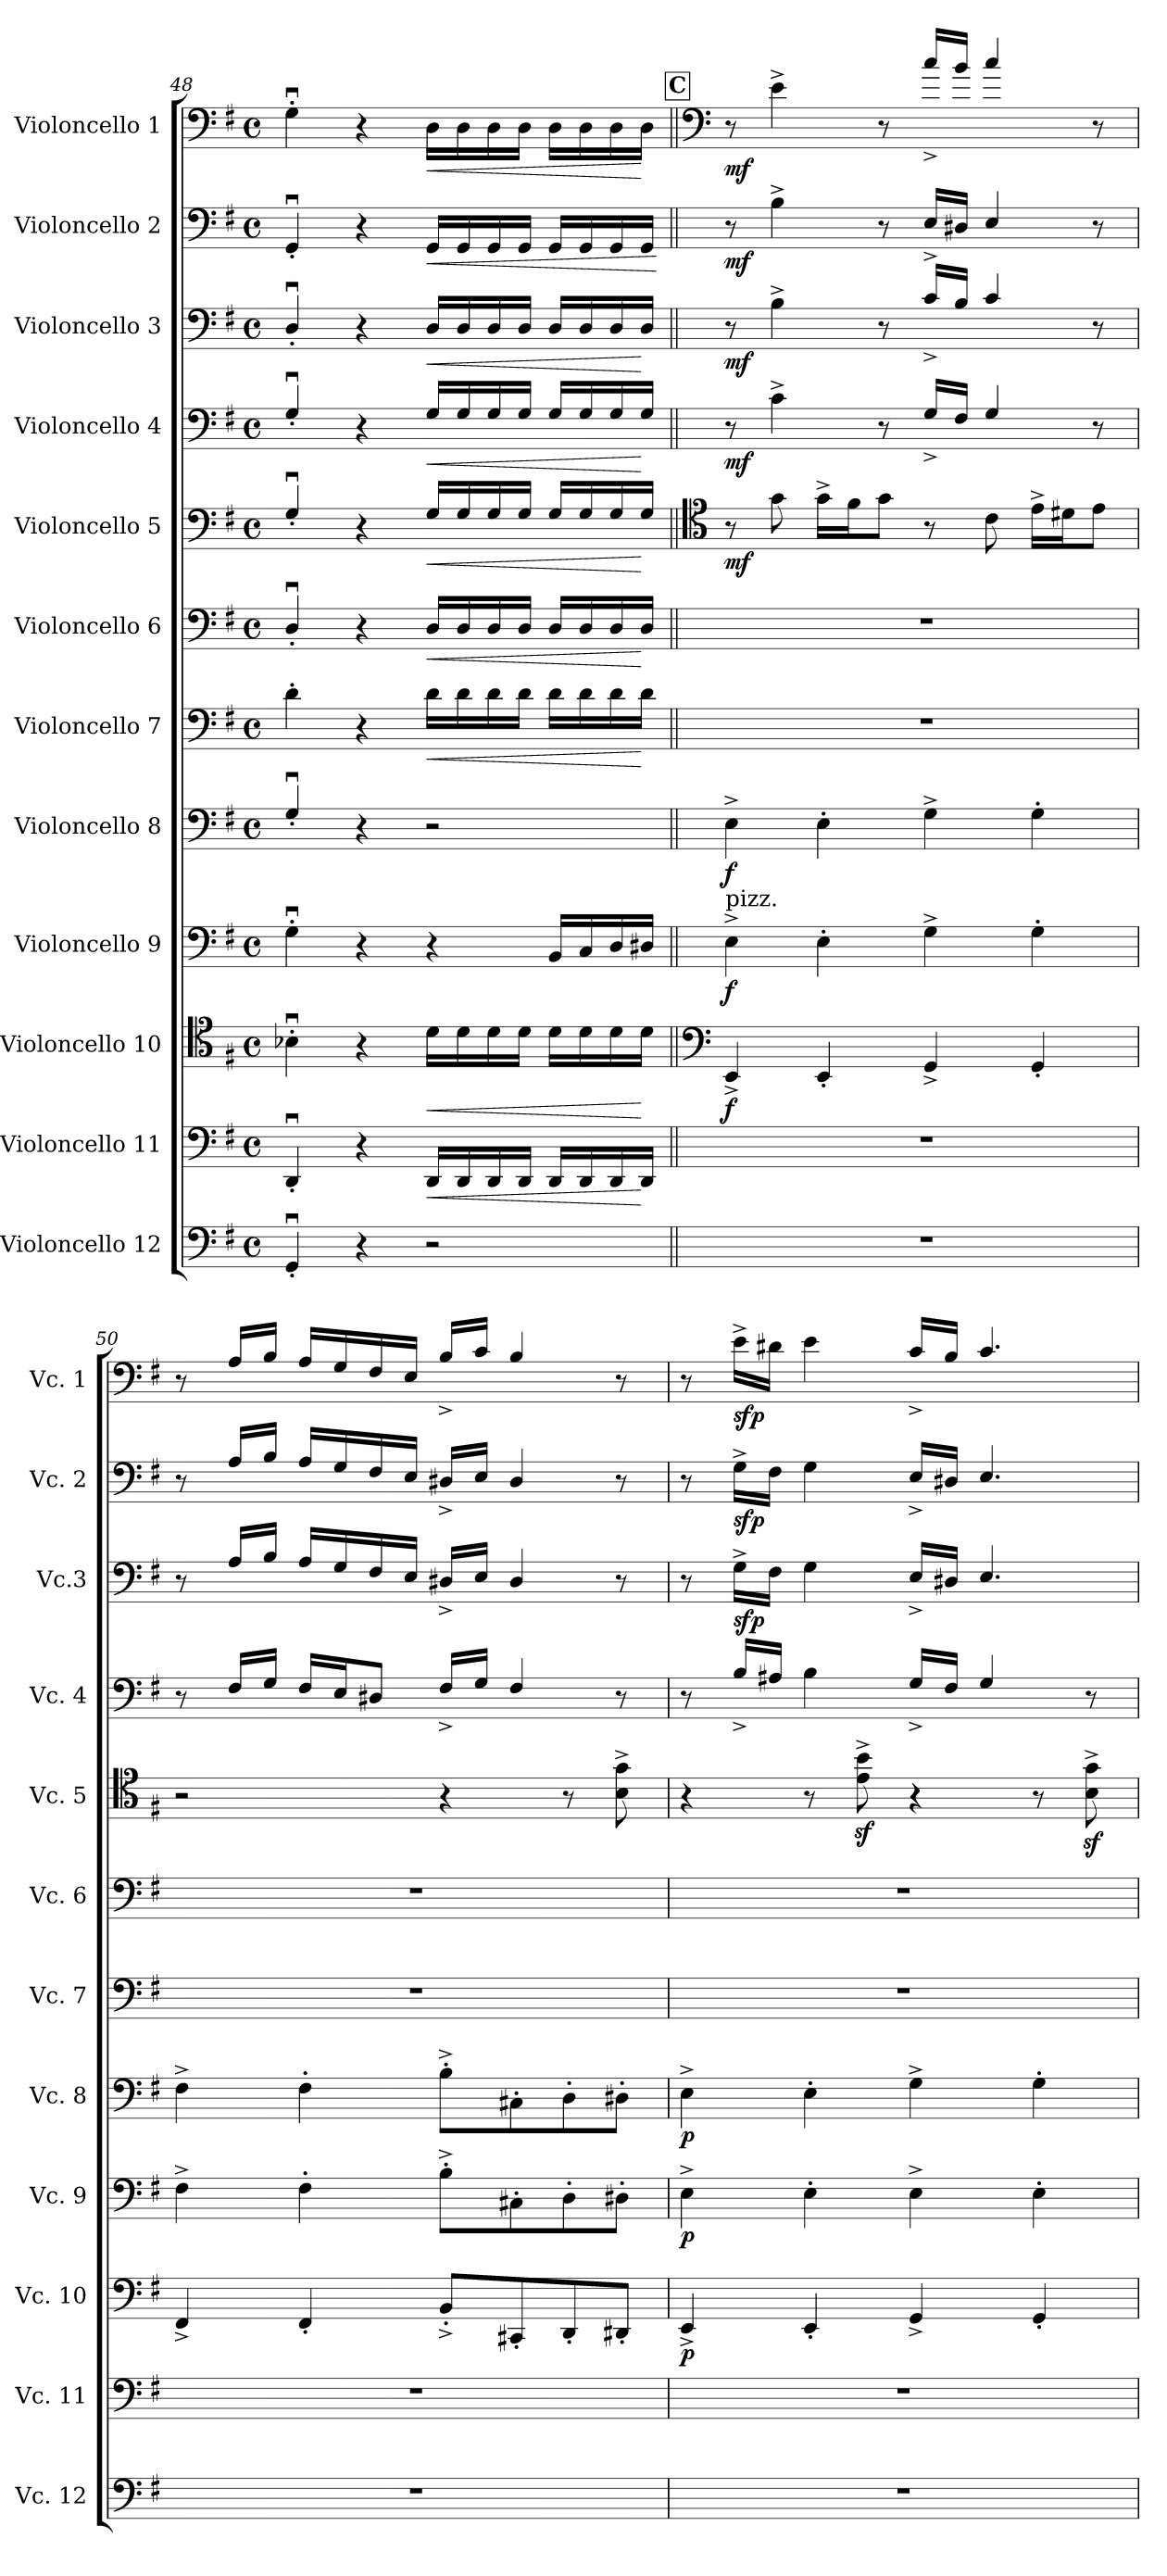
**kern	**kern	**dynam	**kern	**dynam	**kern	**dynam	**kern	**dynam	**kern	**dynam	**kern	**dynam	**kern	**dynam	**kern	**dynam	**kern	**dynam	**kern	**dynam	**kern	**dynam
*part12	*part11	*part11	*part10	*part10	*part9	*part9	*part8	*part8	*part7	*part7	*part6	*part6	*part5	*part5	*part4	*part4	*part3	*part3	*part2	*part2	*part1	*part1
*staff12	*staff11	*staff11	*staff10	*staff10	*staff9	*staff9	*staff8	*staff8	*staff7	*staff7	*staff6	*staff6	*staff5	*staff5	*staff4	*staff4	*staff3	*staff3	*staff2	*staff2	*staff1	*staff1
*I"Violoncello 12	*I"Violoncello 11	*	*I"Violoncello 10	*	*I"Violoncello 9	*	*I"Violoncello 8	*	*I"Violoncello 7	*	*I"Violoncello 6	*	*I"Violoncello 5	*	*I"Violoncello 4	*	*I"Violoncello 3	*	*I"Violoncello 2	*	*I"Violoncello 1	*
*I'Vc. 12	*I'Vc. 11	*	*I'Vc. 10	*	*I'Vc. 9	*	*I'Vc. 8	*	*I'Vc. 7	*	*I'Vc. 6	*	*I'Vc. 5	*	*I'Vc. 4	*	*I'Vc.3	*	*I'Vc. 2	*	*I'Vc. 1	*
!!LO:PB:g=z
*clefF4	*clefF4	*	*clefC4	*	*clefF4	*	*clefF4	*	*clefF4	*	*clefF4	*	*clefF4	*	*clefF4	*	*clefF4	*	*clefF4	*	*clefF4	*
*k[f#]	*k[f#]	*	*k[f#]	*	*k[f#]	*	*k[f#]	*	*k[f#]	*	*k[f#]	*	*k[f#]	*	*k[f#]	*	*k[f#]	*	*k[f#]	*	*k[f#]	*
*M4/4	*M4/4	*	*M4/4	*	*M4/4	*	*M4/4	*	*M4/4	*	*M4/4	*	*M4/4	*	*M4/4	*	*M4/4	*	*M4/4	*	*M4/4	*
*met(c)	*met(c)	*	*met(c)	*	*met(c)	*	*met(c)	*	*met(c)	*	*met(c)	*	*met(c)	*	*met(c)	*	*met(c)	*	*met(c)	*	*met(c)	*
=48	=48	=48	=48	=48	=48	=48	=48	=48	=48	=48	=48	=48	=48	=48	=48	=48	=48	=48	=48	=48	=48	=48
4GGu'/	4DDu'/	.	4B-Xu'\	.	4Gu'\	.	4Gu'/	.	4d'\	.	4Du'/	.	4Gu'/	.	4Gu'/	.	4Du'/	.	4GGu'/	.	4Gu'\	.
4r	4r	.	4r	.	4r	.	4r	.	4r	.	4r	.	4r	.	4r	.	4r	.	4r	.	4r	.
!	!	!LO:HP:b	!	!LO:HP:b	!	!	!	!	!	!LO:HP:b	!	!LO:HP:b	!	!LO:HP:b	!	!LO:HP:b	!	!LO:HP:b	!	!LO:HP:b	!	!LO:HP:b
2r	16DD/LL	<	16d\LL	<	4r	.	2r	.	16d\LL	<	16D/LL	<	16G/LL	<	16G/LL	<	16D/LL	<	16GG/LL	<	16D\LL	<
.	16DD/	.	16d\	.	.	.	.	.	16d\	.	16D/	.	16G/	.	16G/	.	16D/	.	16GG/	.	16D\	.
.	16DD/	.	16d\	.	.	.	.	.	16d\	.	16D/	.	16G/	.	16G/	.	16D/	.	16GG/	.	16D\	.
.	16DD/JJ	.	16d\JJ	.	.	.	.	.	16d\JJ	.	16D/JJ	.	16G/JJ	.	16G/JJ	.	16D/JJ	.	16GG/JJ	.	16D\JJ	.
.	16DD/LL	.	16d\LL	.	16BB/LL	.	.	.	16d\LL	.	16D/LL	.	16G/LL	.	16G/LL	.	16D/LL	.	16GG/LL	.	16D\LL	.
.	16DD/	.	16d\	.	16C/	.	.	.	16d\	.	16D/	.	16G/	.	16G/	.	16D/	.	16GG/	.	16D\	.
.	16DD/	.	16d\	.	16D/	.	.	.	16d\	.	16D/	.	16G/	.	16G/	.	16D/	.	16GG/	.	16D\	.
.	16DD/JJ	[	16d\JJ	[	16D#X/JJ	.	.	.	16d\JJ	[	16D/JJ	[	16G/JJ	[	16G/JJ	[	16D/JJ	[	16GG/JJ	.	16D\JJ	[
.	.	.	.	.	.	.	.	.	.	.	.	.	.	.	.	.	.	.	.	[	.	.
!!LO:REH:place=s1:a:B:fs=14:t=C
=49||	=49||	=49||	=49||	=49||	=49||	=49||	=49||	=49||	=49||	=49||	=49||	=49||	=49||	=49||	=49||	=49||	=49||	=49||	=49||	=49||	=49||	=49||
*	*	*	*clefF4	*	*	*	*	*	*	*	*	*	*clefC4	*	*	*	*	*	*	*	*clefF4	*
!	!	!	!	!	!LO:TX:a:t=pizz.	!	!	!	!	!	!	!	!	!	!	!	!	!	!	!	!	!
!	!	!	!	!LO:DY:b	!	!LO:DY:b	!	!LO:DY:b	!	!	!	!	!	!LO:DY:b	!	!LO:DY:b	!	!LO:DY:b	!	!LO:DY:b	!	!LO:DY:b
1r	1r	.	4EE^/	f	4E^\	f	4E^\	f	1r	.	1r	.	8r	mf	8r	mf	8r	mf	8r	mf	8r	mf
.	.	.	.	.	.	.	.	.	.	.	.	.	8g\	.	4c^\	.	4B^\	.	4B^\	.	4e^\	.
.	.	.	4EE'/	.	4E'\	.	4E'\	.	.	.	.	.	16g^\LL	.	.	.	.	.	.	.	.	.
.	.	.	.	.	.	.	.	.	.	.	.	.	16f#\J	.	.	.	.	.	.	.	.	.
.	.	.	.	.	.	.	.	.	.	.	.	.	8g\J	.	8r	.	8r	.	8r	.	8r	.
.	.	.	4GG^/	.	4G^\	.	4G^\	.	.	.	.	.	8r	.	16G^/LL	.	16c^/LL	.	16E^/LL	.	16cc^/LL	.
.	.	.	.	.	.	.	.	.	.	.	.	.	.	.	16F#/JJ	.	16B/JJ	.	16D#X/JJ	.	16b/JJ	.
.	.	.	.	.	.	.	.	.	.	.	.	.	8c\	.	4G/	.	4c/	.	4E/	.	4cc/	.
.	.	.	4GG'/	.	4G'\	.	4G'\	.	.	.	.	.	16e^\LL	.	.	.	.	.	.	.	.	.
.	.	.	.	.	.	.	.	.	.	.	.	.	16d#X\J	.	.	.	.	.	.	.	.	.
.	.	.	.	.	.	.	.	.	.	.	.	.	8e\J	.	8r	.	8r	.	8r	.	8r	.
!!LO:PB:g=z
=50	=50	=50	=50	=50	=50	=50	=50	=50	=50	=50	=50	=50	=50	=50	=50	=50	=50	=50	=50	=50	=50	=50
1r	1r	.	4FF#^/	.	4F#^\	.	4F#^\	.	1r	.	1r	.	2r	.	8r	.	8r	.	8r	.	8r	.
.	.	.	.	.	.	.	.	.	.	.	.	.	.	.	16F#/LL	.	16A/LL	.	16A/LL	.	16A/LL	.
.	.	.	.	.	.	.	.	.	.	.	.	.	.	.	16G/JJ	.	16B/JJ	.	16B/JJ	.	16B/JJ	.
.	.	.	4FF#'/	.	4F#'\	.	4F#'\	.	.	.	.	.	.	.	16F#/LL	.	16A/LL	.	16A/LL	.	16A/LL	.
.	.	.	.	.	.	.	.	.	.	.	.	.	.	.	16E/J	.	16G/	.	16G/	.	16G/	.
.	.	.	.	.	.	.	.	.	.	.	.	.	.	.	8D#X/J	.	16F#/	.	16F#/	.	16F#/	.
.	.	.	.	.	.	.	.	.	.	.	.	.	.	.	.	.	16E/JJ	.	16E/JJ	.	16E/JJ	.
.	.	.	8BB^'/L	.	8B^'\L	.	8B^'\L	.	.	.	.	.	4r	.	16F#^/LL	.	16D#X^/LL	.	16D#X^/LL	.	16B^/LL	.
.	.	.	.	.	.	.	.	.	.	.	.	.	.	.	16G/JJ	.	16E/JJ	.	16E/JJ	.	16c/JJ	.
.	.	.	8CC#X'/	.	8C#X'\	.	8C#X'\	.	.	.	.	.	.	.	4F#/	.	4D#/	.	4D#/	.	4B/	.
.	.	.	8DD'/	.	8D'\	.	8D'\	.	.	.	.	.	8r	.	.	.	.	.	.	.	.	.
.	.	.	8DD#X'/J	.	8D#X'\J	.	8D#X'\J	.	.	.	.	.	8B\^ 8g\^	.	8r	.	8r	.	8r	.	8r	.
=51	=51	=51	=51	=51	=51	=51	=51	=51	=51	=51	=51	=51	=51	=51	=51	=51	=51	=51	=51	=51	=51	=51
!	!	!	!	!LO:DY:b	!	!LO:DY:b	!	!LO:DY:b	!	!	!	!	!	!	!	!	!	!	!	!	!	!
1r	1r	.	4EE^/	p	4E^\	p	4E^\	p	1r	.	1r	.	4r	.	8r	.	8r	.	8r	.	8r	.
!	!	!	!	!	!	!	!	!	!	!	!	!	!	!	!	!	!	!LO:DY:b	!	!LO:DY:b	!	!LO:DY:b
.	.	.	.	.	.	.	.	.	.	.	.	.	.	.	16B^/LL	.	16G^\LL	sfp	16G^\LL	sfp	16e^\LL	sfp
.	.	.	.	.	.	.	.	.	.	.	.	.	.	.	16A#X/JJ	.	16F#\JJ	.	16F#\JJ	.	16d#X\JJ	.
.	.	.	4EE'/	.	4E'\	.	4E'\	.	.	.	.	.	8r	.	4B\	.	4G\	.	4G\	.	4e\	.
.	.	.	.	.	.	.	.	.	.	.	.	.	8e\z<^ 8b\z<^	.	.	.	.	.	.	.	.	.
.	.	.	4GG^/	.	4E^\	.	4G^\	.	.	.	.	.	4r	.	16G^/LL	.	16E^/LL	.	16E^/LL	.	16c^/LL	.
.	.	.	.	.	.	.	.	.	.	.	.	.	.	.	16F#/JJ	.	16D#X/JJ	.	16D#X/JJ	.	16B/JJ	.
.	.	.	.	.	.	.	.	.	.	.	.	.	.	.	4G/	.	4.E/	.	4.E/	.	4.c/	.
.	.	.	4GG'/	.	4E'\	.	4G'\	.	.	.	.	.	8r	.	.	.	.	.	.	.	.	.
.	.	.	.	.	.	.	.	.	.	.	.	.	8B\z<^ 8g\z<^	.	8r	.	.	.	.	.	.	.
=	=	=	=	=	=	=	=	=	=	=	=	=	=	=	=	=	=	=	=	=	=	=
*-	*-	*-	*-	*-	*-	*-	*-	*-	*-	*-	*-	*-	*-	*-	*-	*-	*-	*-	*-	*-	*-	*-
